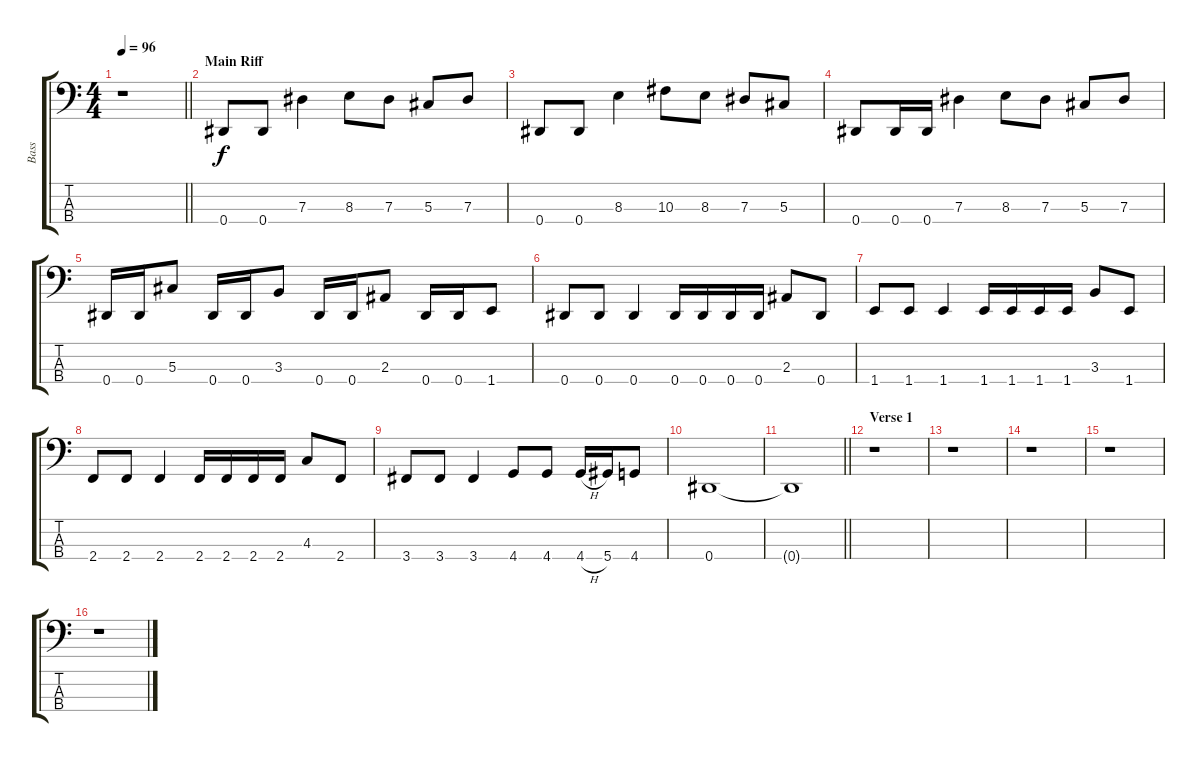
\track ("Bass" "Bass") {instrument electricbasspick}
\staff {score tabs}
\tuning (Gb2 Db2 Ab1 Eb1) {hide}
\ts (4 4)
\tempo 96
\clef f4
\barLineRight lightlight
\ks c
r.1{dy f} |
\section ("" "Main Riff")
0.4.8 0.4.8 7.3.4 8.3.8 7.3.8 5.3.8 7.3.8 |
0.4.8 0.4.8 8.3.4 10.3.8 8.3.8 7.3.8 5.3.8 |
0.4.8 0.4.16 0.4.16 7.3.4 8.3.8 7.3.8 5.3.8 7.3.8 |
0.4.16 0.4.16 5.3.8 0.4.16 0.4.16 3.3.8 0.4.16 0.4.16 2.3.8 0.4.16 0.4.16 1.4.8 |
0.4.8 0.4.8 0.4.4 0.4.16 0.4.16 0.4.16 0.4.16 2.3.8 0.4.8 |
1.4.8 1.4.8 1.4.4 1.4.16 1.4.16 1.4.16 1.4.16 3.3.8 1.4.8 |
2.4.8 2.4.8 2.4.4 2.4.16 2.4.16 2.4.16 2.4.16 4.3.8 2.4.8 |
3.4.8 3.4.8 3.4.4 4.4.8 4.4.8 4.4{h}.16 5.4.16 4.4.8 |
0.4.1 |
\barLineRight lightlight
0.4{t}.1 |
\section ("" "Verse 1")
r.1 |
r.1 |
r.1 |
r.1 |
r.1
